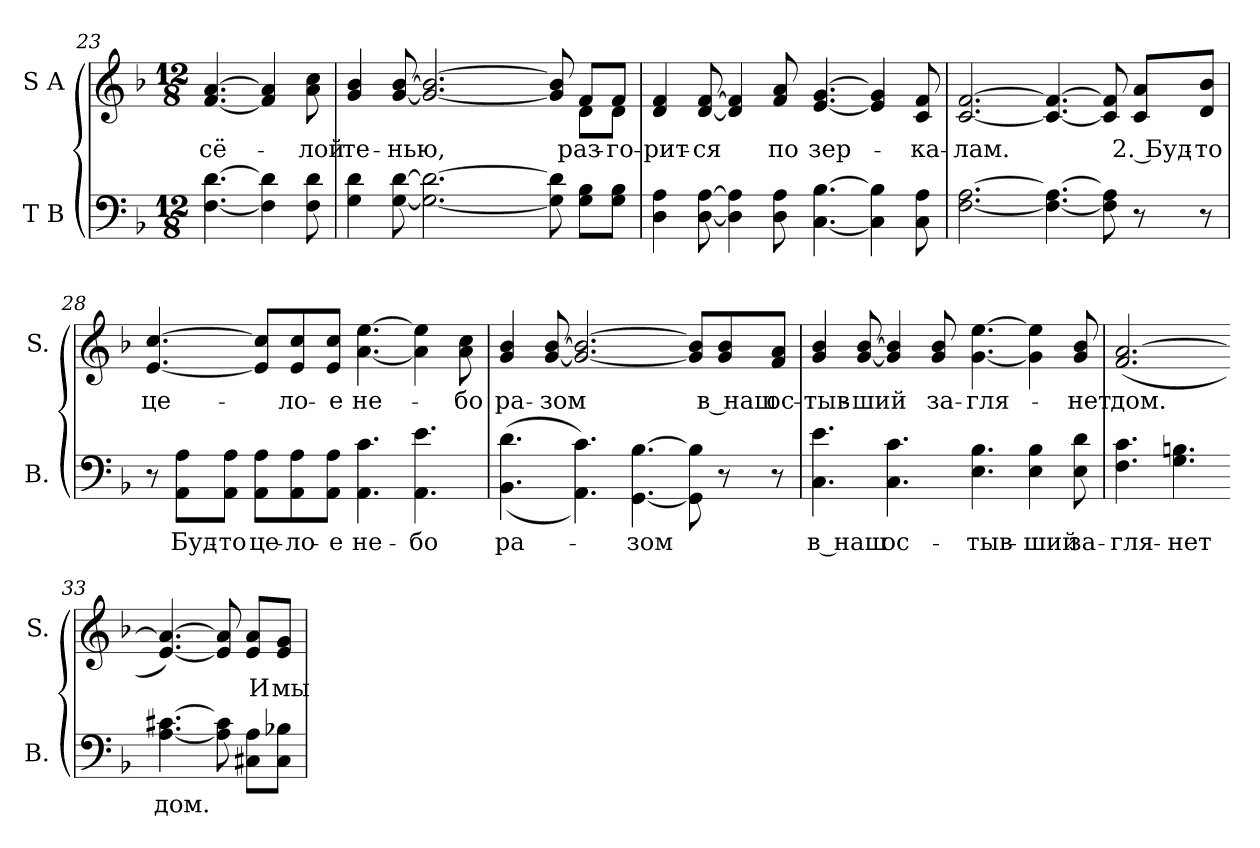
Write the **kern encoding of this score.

**kern	**text	**kern	**text
*part2	*part2	*part1	*part1
*staff2	*staff2	*staff1	*staff1
*I"T B	*	*I"S A	*
*I'B.	*	*I'S.	*
*clefF4	*	*clefG2	*
*k[b-]	*	*k[b-]	*
*F:	*	*F:	*
*M12/8	*	*M12/8	*
=23	=23	=23	=23
!	!	!	!LO:LY:b:color=#000000
[<4.Fi\ [>4.di	.	[<4.fi/ [>4.ai	-сё-
4Fi\] 4di]	.	4fi/] 4ai]	.
!	!	!	!LO:LY:b:color=#000000
8Fi\ 8di	.	8ai\ 8cci	-лой
=24	=24	=24	=24
!	!	!	!LO:LY:b:color=#000000
*	*	*^	*
4Gi\ 4di	.	4gi/ 4b-i	4.ryy	те-
!	!	!	!	!LO:LY:b:color=#000000
[<8Gi\ [>8di	.	[<8gi/ [>8b-i	.	-нью,
2.Gi\_< 2.di_>	.	2.gi/_< 2.b-i_>	2ryy	.
.	.	.	8ryy	.
.	.	.	8ryy	.
8Gi\] 8di]	.	8gi/] 8b-i]	8ryy	.
!	!	!	!	!LO:LY:b:color=#000000
8Gi\ 8B-iL	.	8fi/L	8di\L	раз-
!	!	!	!	!LO:LY:b:color=#000000
8Gi\ 8B-iJ	.	8fi/J	8di\J	-го-
*	*	*v	*v	*
!!LO:LB:g=z
=25	=25	=25	=25
*	*	*^	*
!	!	!	!	!LO:LY:b:color=#000000
*	*	*v	*v	*
4Di\ 4Ai	.	4di/ 4fi	-рит-
!	!	!	!LO:LY:b:color=#000000
[<8Di\ [>8Ai	.	[<8di/ [>8fi	-ся
4Di\] 4Ai]	.	4di/] 4fi]	.
!	!	!	!LO:LY:b:color=#000000
8Di\ 8Ai	.	8fi/ 8ai	по
=26-	=26-	=26-	=26-
!	!	!	!LO:LY:b:color=#000000
[<4.Ci\ [>4.B-i	.	[<4.ei/ [>4.gi	зер-
4Ci\] 4B-i]	.	4ei/] 4gi]	.
!	!	!	!LO:LY:b:color=#000000
8Ci\ 8Ai	.	8ci/ 8fi	-ка-
=27	=27	=27	=27
!	!	!	!LO:LY:b:color=#000000
[<2.Fi\ [>2.Ai	.	[<2.ci/ [>2.fi	-лам.
4.Fi\_< 4.Ai_>	.	4.ci/_< 4.fi_>	.
8Fi\] 8Ai]	.	8ci/] 8fi]	.
!	!	!	!LO:LY:b:color=#000000
8r	.	8ci/ 8aiL	2. Буд-
!	!	!	!LO:LY:b:color=#000000
8r	.	8di/ 8b-iJ	-то
=28	=28	=28	=28
!	!	!	!LO:LY:b:color=#000000
8r	.	[<4.ei/ [>4.cci	це-
!	!LO:LY:b:color=#000000	!	!
8AAi\ 8AiL	Буд-	.	.
!	!LO:LY:b:color=#000000	!	!
8AAi\ 8AiJ	-то	.	.
!	!LO:LY:b:color=#000000	!	!
8AAi\ 8AiL	це-	8ei/] 8cci]L	.
!	!LO:LY:b:color=#000000	!	!
!	!	!	!LO:LY:b:color=#000000
8AAi\ 8Ai	-ло-	8ei/ 8cci	-ло-
!	!LO:LY:b:color=#000000	!	!
!	!	!	!LO:LY:b:color=#000000
8AAi\ 8AiJ	-е	8ei/ 8cciJ	-е
!	!LO:LY:b:color=#000000	!	!
!	!	!	!LO:LY:b:color=#000000
4.AAi\ 4.ci	не-	[<4.ai\ [>4.eei	не-
!	!LO:LY:b:color=#000000	!	!
4.AAi\ 4.ei	-бо	4ai\] 4eei]	.
!	!	!	!LO:LY:b:color=#000000
.	.	8ai\ 8cci	-бо
!!LO:PB:g=z
=29	=29	=29	=29
!	!LO:LY:b:color=#000000	!	!
!	!	!	!LO:LY:b:color=#000000
((4.BB-i\ 4.di	ра-	4gi/ 4b-i	ра-
!	!	!	!LO:LY:b:color=#000000
.	.	[<8gi/ [>8b-i	-зом
4.AAi\ 4.ci))	.	2.gi/_< 2.b-i_>	.
!	!LO:LY:b:color=#000000	!	!
[<4.GGi\ [>4.B-i	-зом	.	.
8GGi\] 8B-i]	.	8gi/] 8b-i]L	.
!	!	!	!LO:LY:b:color=#000000
8r	.	8gi/ 8b-i	в наш
!	!	!	!LO:LY:b:color=#000000
8r	.	8fi/ 8aiJ	ос-
=30	=30	=30	=30
!	!LO:LY:b:color=#000000	!	!
!	!	!	!LO:LY:b:color=#000000
4.Ci\ 4.ei	в наш	4gi/ 4b-i	-тыв-
!	!	!	!LO:LY:b:color=#000000
.	.	[<8gi/ [>8b-i	-ший
!	!LO:LY:b:color=#000000	!	!
4.Ci\ 4.ci	ос-	4gi/] 4b-i]	.
!	!	!	!LO:LY:b:color=#000000
.	.	8gi/ 8b-i	за-
=31-	=31-	=31-	=31-
!	!LO:LY:b:color=#000000	!	!
!	!	!	!LO:LY:b:color=#000000
4.Ei\ 4.B-i	-тыв-	[<4.gi\ [>4.eei	-гля-
!	!LO:LY:b:color=#000000	!	!
4Ei\ 4B-i	-ший	4gi\] 4eei]	.
!	!LO:LY:b:color=#000000	!	!
!	!	!	!LO:LY:b:color=#000000
8Ei\ 8di	за-	8gi/ 8b-i	-нет
=32	=32	=32	=32
!	!LO:LY:b:color=#000000	!	!
!	!	!	!LO:LY:b:color=#000000
4.Fi\ 4.ci	-гля-	(2.fi/ [>2.ai	дом.
!	!LO:LY:b:color=#000000	!	!
4.Gi\ 4.Bni	-нет	.	.
=33-	=33-	=33-	=33-
!	!LO:LY:b:color=#000000	!	!
[<4.Ai\ [>4.c#Xi	дом.	[<4.ei/ 4.ai_>)	.
8Ai\] 8c#i]	.	8ei/] 8ai]	.
!	!	!	!LO:LY:b:color=#000000
8C#Xi\ 8AiL	.	8ei/ 8aiL	И
!	!	!	!LO:LY:b:color=#000000
8C#i\ 8B-XiJ	.	8ei/ 8giJ	мы
=	=	=	=
*-	*-	*-	*-
